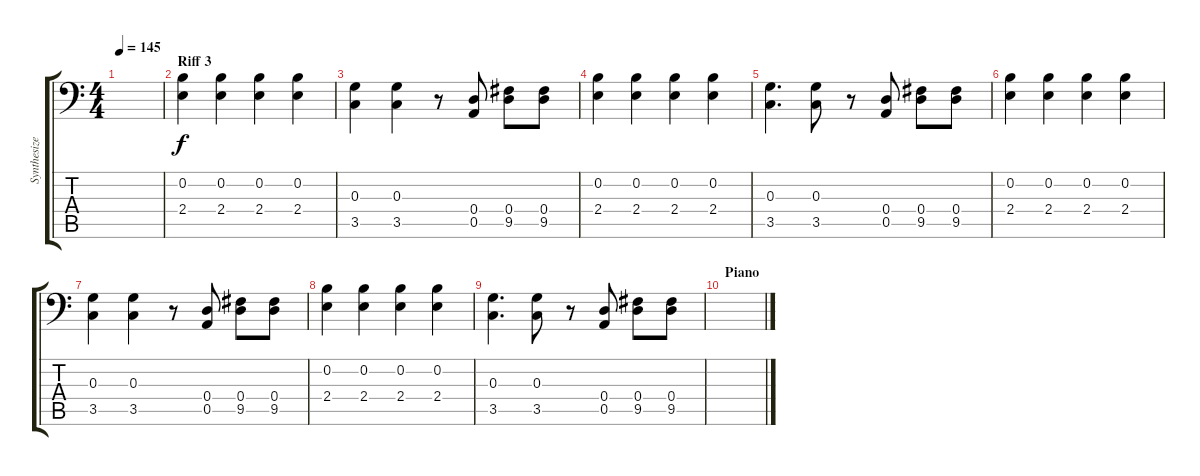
\track ("Synthesizer" "Synthesize") {instrument lead2sawtooth}
\staff {score tabs}
\tuning (E4 B3 G3 D3 A2 E2) {hide}
\ts (4 4)
\tempo 145
\clef f4
\ks c
|
\section ("" "Riff 3")
(0.2 2.4).4 (0.2 2.4).4 (0.2 2.4).4 (0.2 2.4).4 |
(0.3 3.5).4 (0.3 3.5).4 r.8 (0.4 0.5).8 (0.4 9.5).8 (0.4 9.5).8 |
(0.2 2.4).4 (0.2 2.4).4 (0.2 2.4).4 (0.2 2.4).4 |
(0.3 3.5).4{d} (0.3 3.5).8 r.8 (0.4 0.5).8 (0.4 9.5).8 (0.4 9.5).8 |
(0.2 2.4).4 (0.2 2.4).4 (0.2 2.4).4 (0.2 2.4).4 |
(0.3 3.5).4 (0.3 3.5).4 r.8 (0.4 0.5).8 (0.4 9.5).8 (0.4 9.5).8 |
(0.2 2.4).4 (0.2 2.4).4 (0.2 2.4).4 (0.2 2.4).4 |
(0.3 3.5).4{d} (0.3 3.5).8 r.8 (0.4 0.5).8 (0.4 9.5).8 (0.4 9.5).8 |
\section ("" "Piano")
